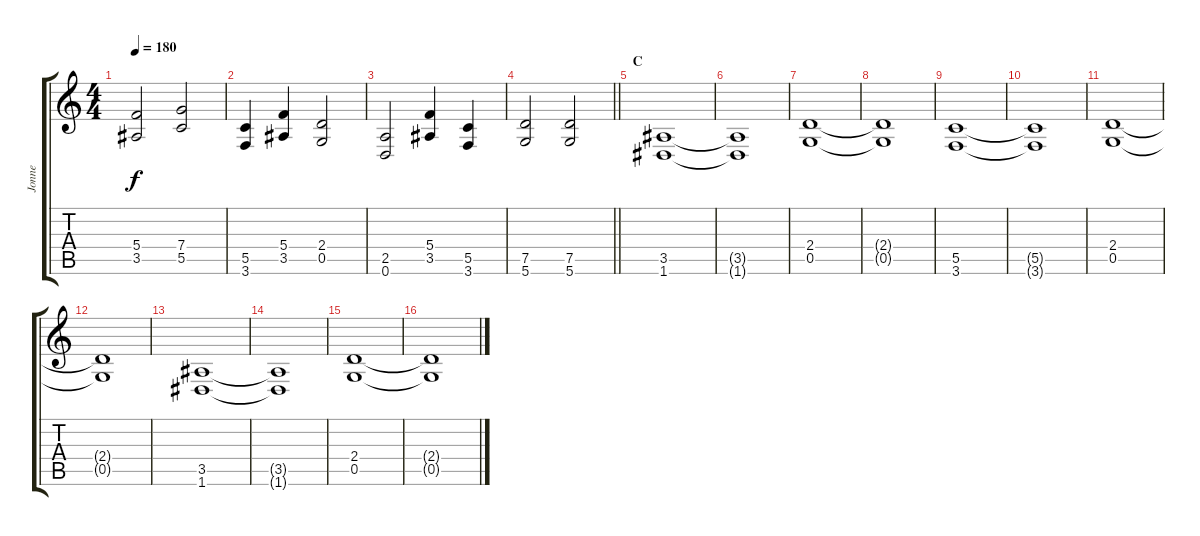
\track ("Jonne" "Jonne") {instrument distortionguitar}
\staff {score tabs}
\tuning (D4 A3 F3 C3 G2 D2) {hide}
\ts (4 4)
\tempo 180
\clef g2
\ks c
(5.4 3.5).2{dy f} (7.4 5.5).2 |
(5.5 3.6).4 (5.4 3.5).4 (2.4 0.5).2 |
(2.5 0.6).2 (5.4 3.5).4 (5.5 3.6).4 |
\barLineRight lightlight
(7.5 5.6).2 (7.5 5.6).2 |
\section ("" "C")
(3.5 1.6).1 |
(3.5{t} 1.6{t}).1 |
(2.4 0.5).1 |
(2.4{t} 0.5{t}).1 |
(5.5 3.6).1 |
(5.5{t} 3.6{t}).1 |
(2.4 0.5).1 |
(2.4{t} 0.5{t}).1 |
(3.5 1.6).1 |
(3.5{t} 1.6{t}).1 |
(2.4 0.5).1 |
(2.4{t} 0.5{t}).1
